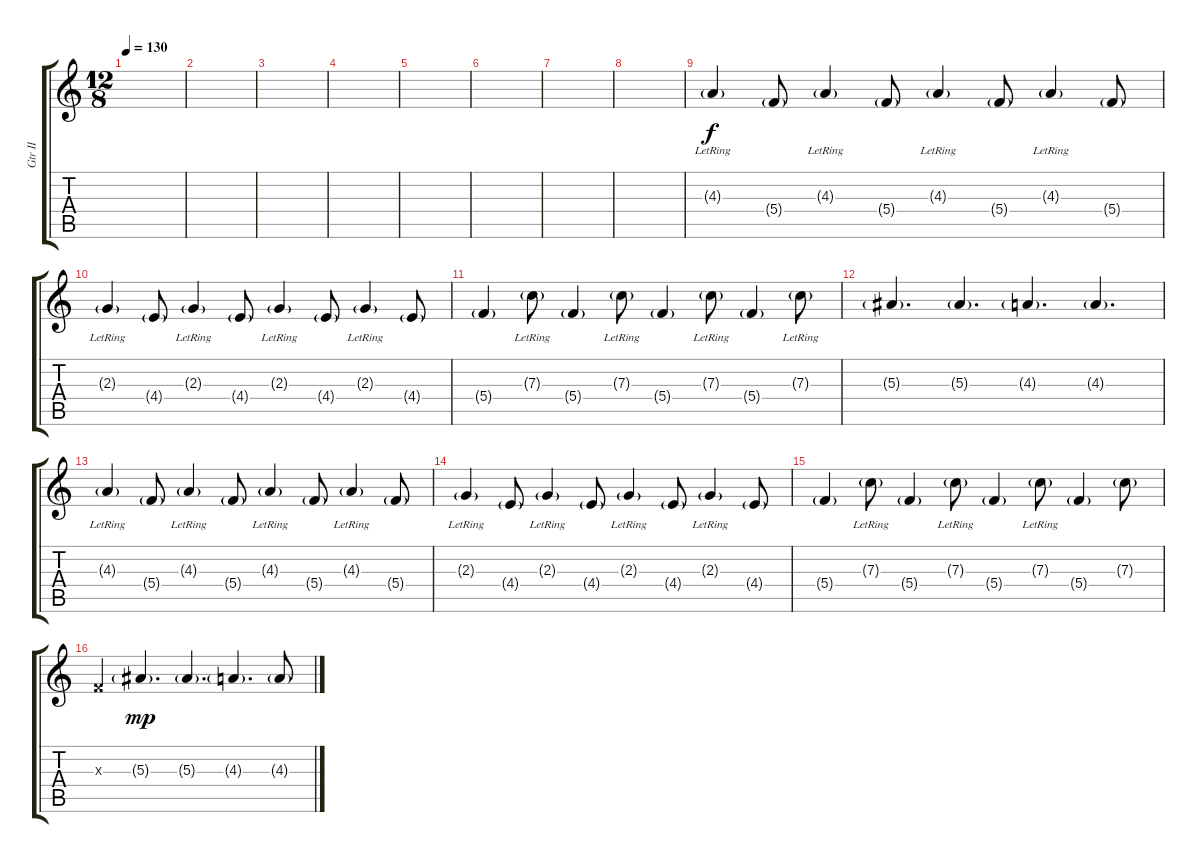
\track ("Gtr II" "Gtr II") {instrument overdrivenguitar}
\staff {score tabs}
\tuning (D4 A3 F3 C3 G2 C2) {hide}
\ts (12 8)
\tempo 130
\clef g2
\ks c
|
|
|
|
|
|
|
|
4.3{g lr}.4{instrument electricguitarclean} 5.4{g}.8 4.3{g lr}.4 5.4{g}.8 4.3{g lr}.4 5.4{g}.8 4.3{g lr}.4 5.4{g}.8 |
2.3{g lr}.4 4.4{g}.8 2.3{g lr}.4 4.4{g}.8 2.3{g lr}.4 4.4{g}.8 2.3{g lr}.4 4.4{g}.8 |
5.4{g}.4 7.3{g lr}.8 5.4{g}.4 7.3{g lr}.8 5.4{g}.4 7.3{g lr}.8 5.4{g}.4 7.3{g lr}.8 |
5.3{g}.4{d} 5.3{g}.4{d} 4.3{g}.4{d} 4.3{g}.4{d} |
4.3{g lr}.4 5.4{g}.8 4.3{g lr}.4 5.4{g}.8 4.3{g lr}.4 5.4{g}.8 4.3{g lr}.4 5.4{g}.8 |
2.3{g lr}.4 4.4{g}.8 2.3{g lr}.4 4.4{g}.8 2.3{g lr}.4 4.4{g}.8 2.3{g lr}.4 4.4{g}.8 |
5.4{g}.4 7.3{g lr}.8 5.4{g}.4 7.3{g lr}.8 5.4{g}.4 7.3{g lr}.8 5.4{g}.4 7.3{g}.8 |
0.3{x}.4{dy f} 5.3{g}.4{d dy mp} 5.3{g}.4{d} 4.3{g}.4{d} 4.3{g}.8
